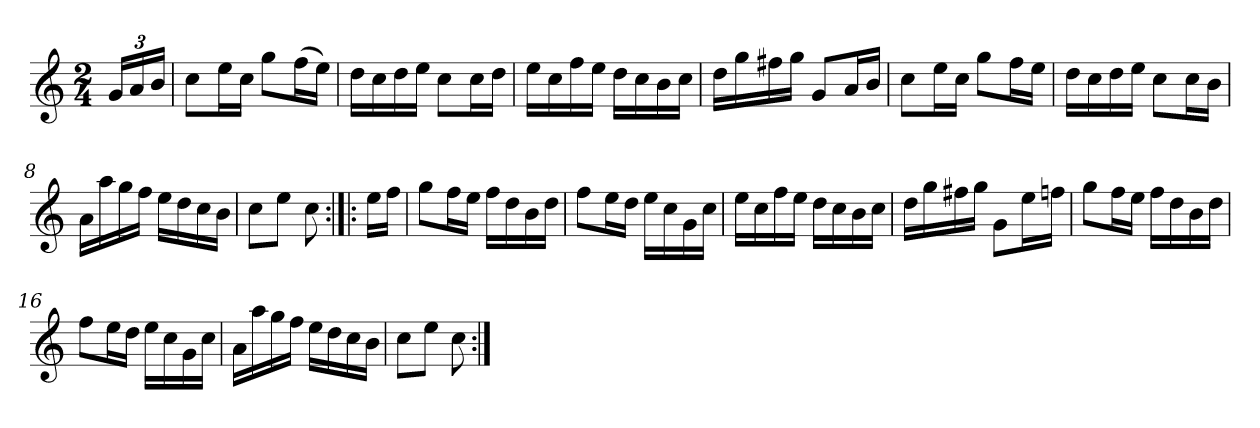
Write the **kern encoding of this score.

**kern
*part1
*staff1
*clefG2
*k[]
*M2/4
*Xbrackettup
=1
24g/LL
24a/
24b/JJ
=2
8cc\L
16ee\L
16cc\JJ
8gg\L
(>16ff\L
16ee\JJ)
=3
16dd\LL
16cc\
16dd\
16ee\JJ
8cc\L
16cc\L
16dd\JJ
=4
16ee\LL
16cc\
16ff\
16ee\JJ
16dd\LL
16cc\
16b\
16cc\JJ
=5
16dd\LL
16gg\
16ff#X\
16gg\JJ
8g/L
16a/L
16b/JJ
=6
8cc\L
16ee\L
16cc\JJ
8gg\L
16ff\L
16ee\JJ
=7
16dd\LL
16cc\
16dd\
16ee\JJ
8cc\L
16cc\L
16b\JJ
!!LO:LB:g=z
=8
16a\LL
16aa\
16gg\
16ff\JJ
16ee\LL
16dd\
16cc\
16b\JJ
=9
8cc\L
8ee\J
8cc\
=10:|!|:
16ee\LL
16ff\JJ
=11
8gg\L
16ff\L
16ee\JJ
16ff\LL
16dd\
16b\
16dd\JJ
=12
8ff\L
16ee\L
16dd\JJ
16ee\LL
16cc\
16g\
16cc\JJ
=13
16ee\LL
16cc\
16ff\
16ee\JJ
16dd\LL
16cc\
16b\
16cc\JJ
=14
16dd\LL
16gg\
16ff#X\
16gg\JJ
8g\L
16ee\L
16ffn\JJ
!!LO:LB:g=z
=15
8gg\L
16ff\L
16ee\JJ
16ff\LL
16dd\
16b\
16dd\JJ
=16
8ff\L
16ee\L
16dd\JJ
16ee\LL
16cc\
16g\
16cc\JJ
=17
16a\LL
16aa\
16gg\
16ff\JJ
16ee\LL
16dd\
16cc\
16b\JJ
=18
8cc\L
8ee\J
8cc\
=:|!
*-
